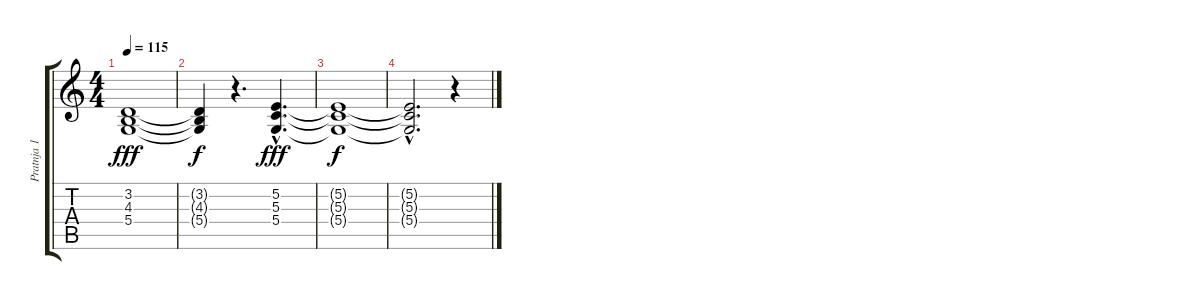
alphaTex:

\track ("Pratnja 1" "Pratnja 1") {instrument stringensemble1}
\staff {score tabs}
\tuning (E4 B3 G3 D3 A2 E2) {hide}
\ts (4 4)
\tempo 115
\clef g2
\ks c
(3.2 4.3 5.4).1{dy fff} |
(3.2{t} 4.3{t} 5.4{t}).4{dy f} r.4{d} (5.2{hac} 5.3{hac} 5.4{hac}).4{d dy fff} |
(5.2{t} 5.3{t} 5.4{t}).1{dy f} |
(5.2{hac t} 5.3{hac t} 5.4{hac t}).2{d} r.4
